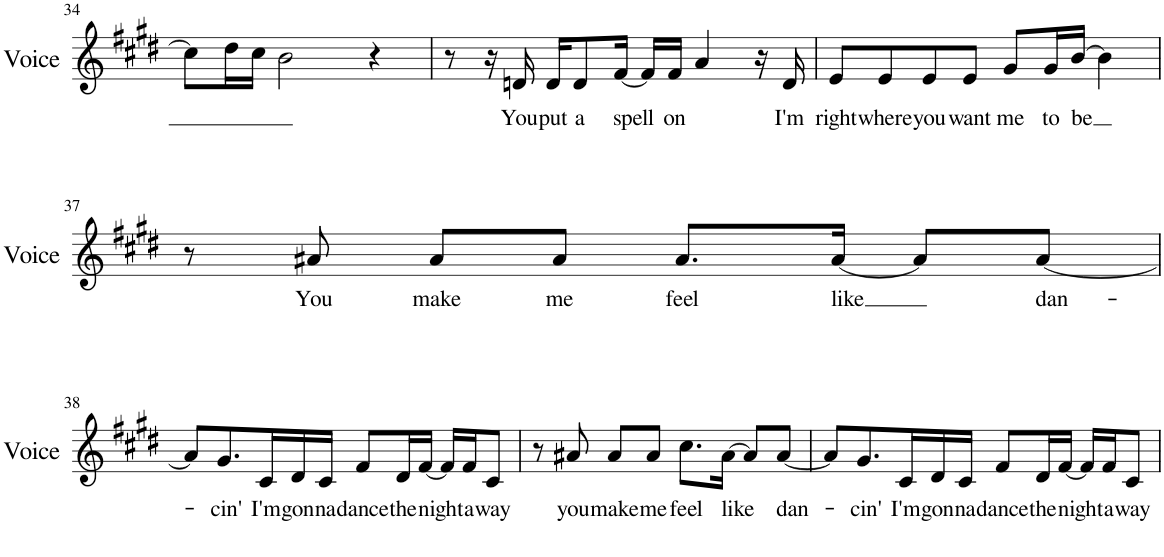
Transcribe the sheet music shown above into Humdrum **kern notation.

**kern	**text
*part1	*part1
*staff1	*staff1
*I"Voice	*
*I'Voice	*
!!LO:PB:g=z
*clefG2	*
*k[f#c#g#d#]	*
*M4/4	*
=34	=34
8cc#\L]	.
16dd#\L	.
16cc#\JJ	.
2b\	.
4r	.
=35	=35
8r	.
16r	.
!	!LO:LY:b
16dn/	You
!	!LO:LY:b
16d/KL	put
!	!LO:LY:b
8d/	a
!	!LO:LY:b
[16f#/Jk	spell
16f#/LL]	.
!	!LO:LY:b
16f#/JJ	on
4a/	.
16r	.
!	!LO:LY:b
16d/	I'm
=36	=36
!	!LO:LY:b
8e/L	right
!	!LO:LY:b
8e/	where
!	!LO:LY:b
8e/	you
!	!LO:LY:b
8e/J	want
!	!LO:LY:b
8g#/L	me
!	!LO:LY:b
16g#/L	to
!	!LO:LY:b
[16b/JJ	be
4b\]	.
!!LO:LB:g=z
=37	=37
8r	.
!	!LO:LY:b
8a#X/	You
!	!LO:LY:b
8a#/L	make
!	!LO:LY:b
8a#/J	me
!	!LO:LY:b
8.a#/L	feel
!	!LO:LY:b
[16a#/Jk	like
8a#/L]	.
!	!LO:LY:b
[8a#/J	dan-
!!LO:LB:g=z
=38	=38
8a#/L]	.
!	!LO:LY:b
8.g#/	-cin'
!	!LO:LY:b
16c#/L	I'm
!	!LO:LY:b
16d#/	gon-
!	!LO:LY:b
16c#/JJ	-na
!	!LO:LY:b
8f#/L	dance
!	!LO:LY:b
16d#/L	the
!	!LO:LY:b
[16f#/JJ	night
16f#/LL]	.
!	!LO:LY:b
16f#/J	a-
!	!LO:LY:b
8c#/J	-way
=39	=39
8r	.
!	!LO:LY:b
8a#X/	you
!	!LO:LY:b
8a#/L	make
!	!LO:LY:b
8a#/J	me
!	!LO:LY:b
8.cc#\L	feel
!	!LO:LY:b
[16a#\Jk	like
8a#/L]	.
!	!LO:LY:b
[8a#/J	dan-
=40	=40
8a#/L]	.
!	!LO:LY:b
8.g#/	-cin'
!	!LO:LY:b
16c#/L	I'm
!	!LO:LY:b
16d#/	gon-
!	!LO:LY:b
16c#/JJ	-na
!	!LO:LY:b
8f#/L	dance
!	!LO:LY:b
16d#/L	the
!	!LO:LY:b
[16f#/JJ	night
16f#/LL]	.
!	!LO:LY:b
16f#/J	a-
!	!LO:LY:b
8c#/J	-way
=	=
*-	*-
